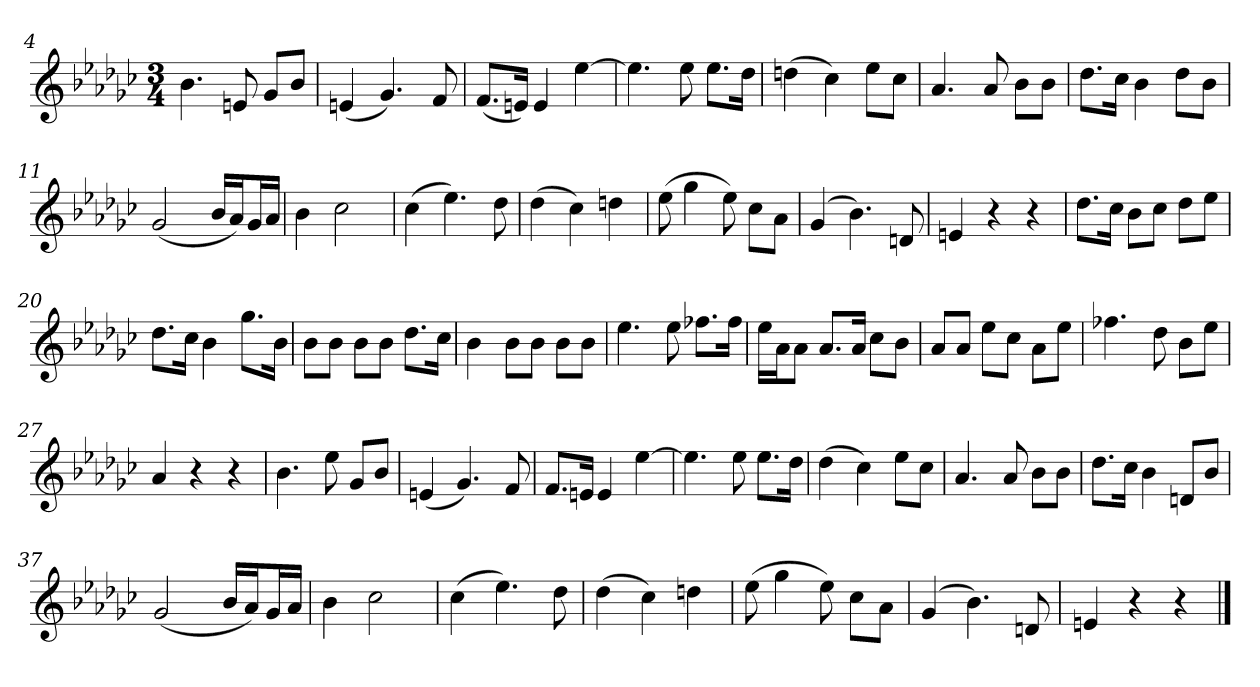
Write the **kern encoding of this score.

**kern
*part1
*staff1
*clefG2
*k[b-e-a-d-g-c-]
*M3/4
=4
4.b-
8en
8g-/L
8b-/J
=5
(4en
4.g-)
8f
=6
(8.f/L
16en/Jk)
4e
[4ee-
=7
4.ee-]
8ee-
8.ee-\L
16dd-\Jk
=8
(4ddn
4cc-)
8ee-\L
8cc-\J
=9
4.a-
8a-
8b-\L
8b-\J
=10
8.dd-\L
16cc-\Jk
4b-
8dd-\L
8b-\J
=11
(2g-
16b-/LL
16a-/J)
16g-/L
16a-/JJ
=12
4b-
2cc-
=13
(4cc-
4.ee-)
8dd-
=14
(4dd-
4cc-)
4ddn
=15
(8ee-
4gg-
8ee-)
8cc-\L
8a-\J
=16
(4g-
4.b-)
8dn
=17
4en
4r
4r
=19
8.dd-\L
16cc-\Jk
8b-\L
8cc-\J
8dd-\L
8ee-\J
=20
8.dd-\L
16cc-\Jk
4b-
8.gg-\L
16b-\Jk
=21
8b-\L
8b-\J
8b-\L
8b-\J
8.dd-\L
16cc-\Jk
=22
4b-
8b-\L
8b-\J
8b-\L
8b-\J
=23
4.ee-
8ee-
8.ff-X\L
16ff-\Jk
=24
16ee-\LL
16a-\J
8a-\J
8.a-/L
16a-/Jk
8cc-\L
8b-\J
=25
8a-/L
8a-/J
8ee-\L
8cc-\J
8a-\L
8ee-\J
=26
4.ff-X
8dd-
8b-\L
8ee-\J
=27
4a-
4r
4r
=30
4.b-
8ee-
8g-/L
8b-/J
=31
(4en
4.g-)
8f
=32
8.f/L
16en/Jk
4e
[4ee-
=33
4.ee-]
8ee-
8.ee-\L
16dd-\Jk
=34
(4dd-
4cc-)
8ee-\L
8cc-\J
=35
4.a-
8a-
8b-\L
8b-\J
=36
8.dd-\L
16cc-\Jk
4b-
8dn/L
8b-/J
=37
(2g-
16b-/LL
16a-/J)
16g-/L
16a-/JJ
=38
4b-
2cc-
=39
(4cc-
4.ee-)
8dd-
=40
(4dd-
4cc-)
4ddn
=41
(8ee-
4gg-
8ee-)
8cc-\L
8a-\J
=42
(4g-
4.b-)
8dn
=43
4en
4r
4r
==
*-
